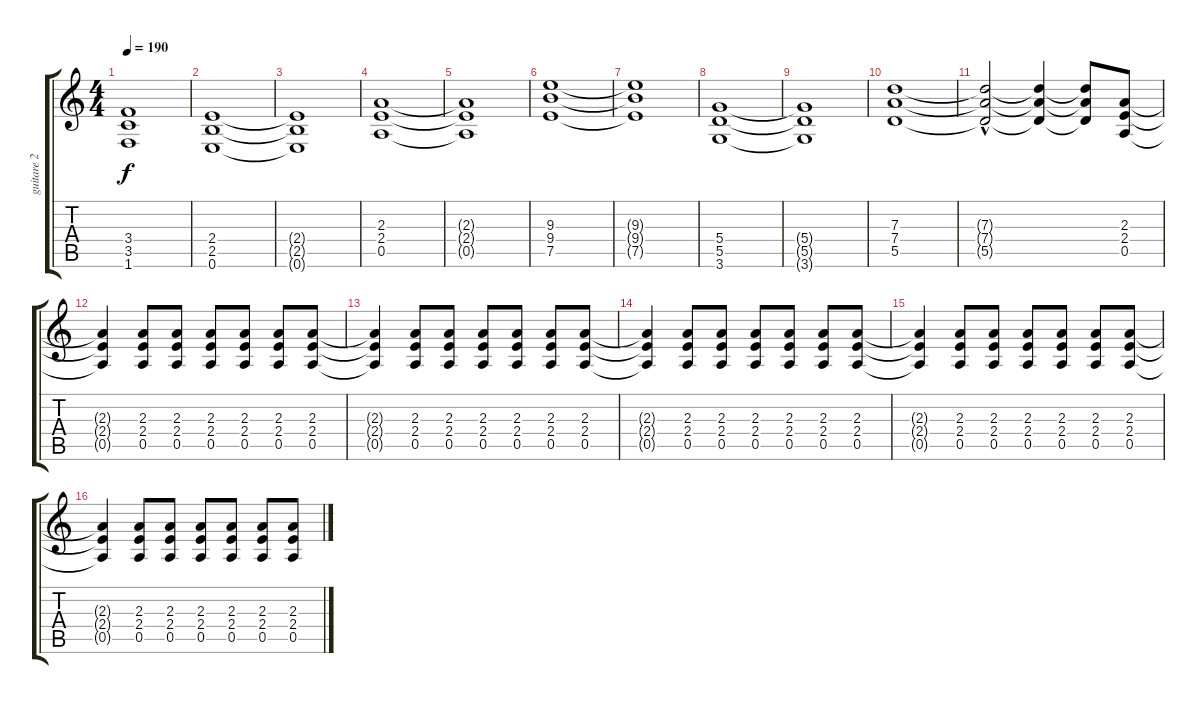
\track ("guitare 2" "guitare 2") {instrument overdrivenguitar}
\staff {score tabs}
\tuning (E4 B3 G3 D3 A2 E2) {hide}
\ts (4 4)
\tempo 190
\clef g2
\ks c
(3.4 3.5 1.6).1{dy f} |
(2.4 2.5 0.6).1 |
(2.4{t} 2.5{t} 0.6{t}).1 |
(2.3 2.4 0.5).1 |
(2.3{t} 2.4{t} 0.5{t}).1 |
(9.3 9.4 7.5).1 |
(9.3{t} 9.4{t} 7.5{t}).1 |
(5.4 5.5 3.6).1 |
(5.4{t} 5.5{t} 3.6{t}).1 |
(7.3 7.4 5.5).1 |
(7.3{t} 7.4{t} 5.5{hac t}).2 (7.3{t} 7.4{t} 5.5{t}).4 (7.3{t} 7.4{t} 5.5{t}).8 (2.3 2.4 0.5).8 |
(2.3{t} 2.4{t} 0.5{t}).4 (2.3 2.4 0.5).8 (2.3 2.4 0.5).8 (2.3 2.4 0.5).8 (2.3 2.4 0.5).8 (2.3 2.4 0.5).8 (2.3 2.4 0.5).8 |
(2.3{t} 2.4{t} 0.5{t}).4 (2.3 2.4 0.5).8 (2.3 2.4 0.5).8 (2.3 2.4 0.5).8 (2.3 2.4 0.5).8 (2.3 2.4 0.5).8 (2.3 2.4 0.5).8 |
(2.3{t} 2.4{t} 0.5{t}).4 (2.3 2.4 0.5).8 (2.3 2.4 0.5).8 (2.3 2.4 0.5).8 (2.3 2.4 0.5).8 (2.3 2.4 0.5).8 (2.3 2.4 0.5).8 |
(2.3{t} 2.4{t} 0.5{t}).4 (2.3 2.4 0.5).8 (2.3 2.4 0.5).8 (2.3 2.4 0.5).8 (2.3 2.4 0.5).8 (2.3 2.4 0.5).8 (2.3 2.4 0.5).8 |
(2.3{t} 2.4{t} 0.5{t}).4 (2.3 2.4 0.5).8 (2.3 2.4 0.5).8 (2.3 2.4 0.5).8 (2.3 2.4 0.5).8 (2.3 2.4 0.5).8 (2.3 2.4 0.5).8
